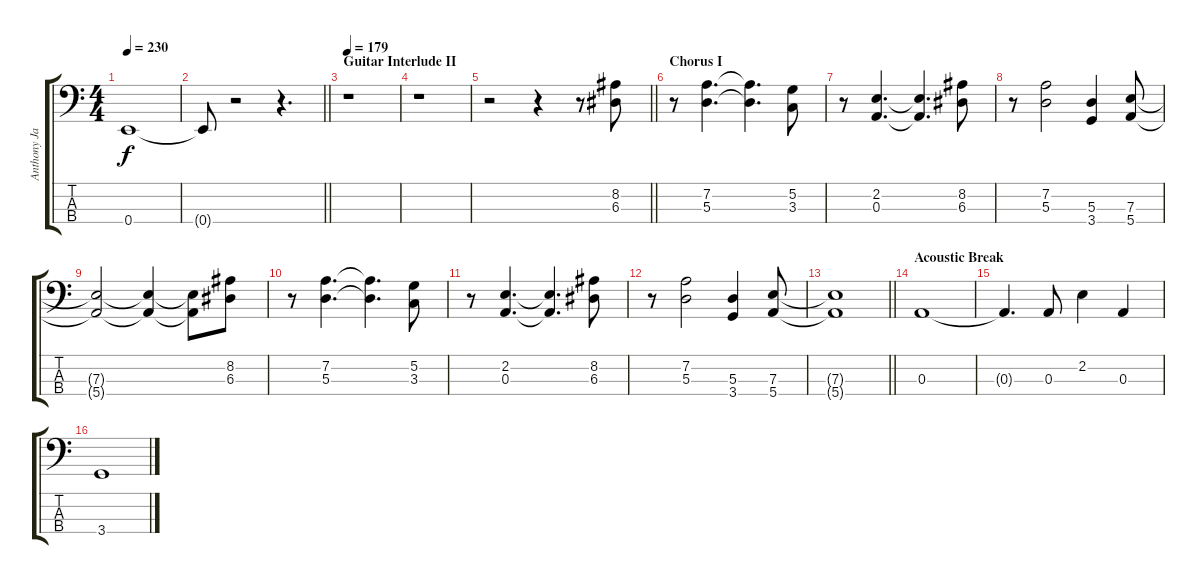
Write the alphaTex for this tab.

\track ("Anthony Jackson" "Anthony Ja") {instrument electricbassfinger}
\staff {score tabs}
\tuning (G2 D2 A1 E1) {hide}
\ts (4 4)
\tempo 230
\clef f4
\ks c
0.4{t}.1{dy f} |
\barLineRight lightlight
0.4{t}.8 r.2 r.4{d} |
\section ("" "Guitar Interlude II")
\tempo 179
r.1 |
r.1 |
\barLineRight lightlight
r.2 r.4 r.8 (8.2 6.3).8 |
\section ("" "Chorus I")
r.8 (7.2 5.3).4{d} (7.2{t} 5.3{t}).4{d} (5.2 3.3).8 |
r.8 (2.2 0.3).4{d} (2.2{t} 0.3{t}).4{d} (8.2 6.3).8 |
r.8 (7.2 5.3).2 (5.3 3.4).4 (7.3 5.4).8 |
(7.3{t} 5.4{t}).2 (7.3{t} 5.4{t}).4 (7.3{t} 5.4{t}).8 (8.2 6.3).8 |
r.8 (7.2 5.3).4{d} (7.2{t} 5.3{t}).4{d} (5.2 3.3).8 |
r.8 (2.2 0.3).4{d} (2.2{t} 0.3{t}).4{d} (8.2 6.3).8 |
r.8 (7.2 5.3).2 (5.3 3.4).4 (7.3 5.4).8 |
\barLineRight lightlight
(7.3{t} 5.4{t}).1 |
\section ("" "Acoustic Break")
0.3.1 |
0.3{t}.4{d} 0.3.8 2.2.4 0.3.4 |
3.4.1
